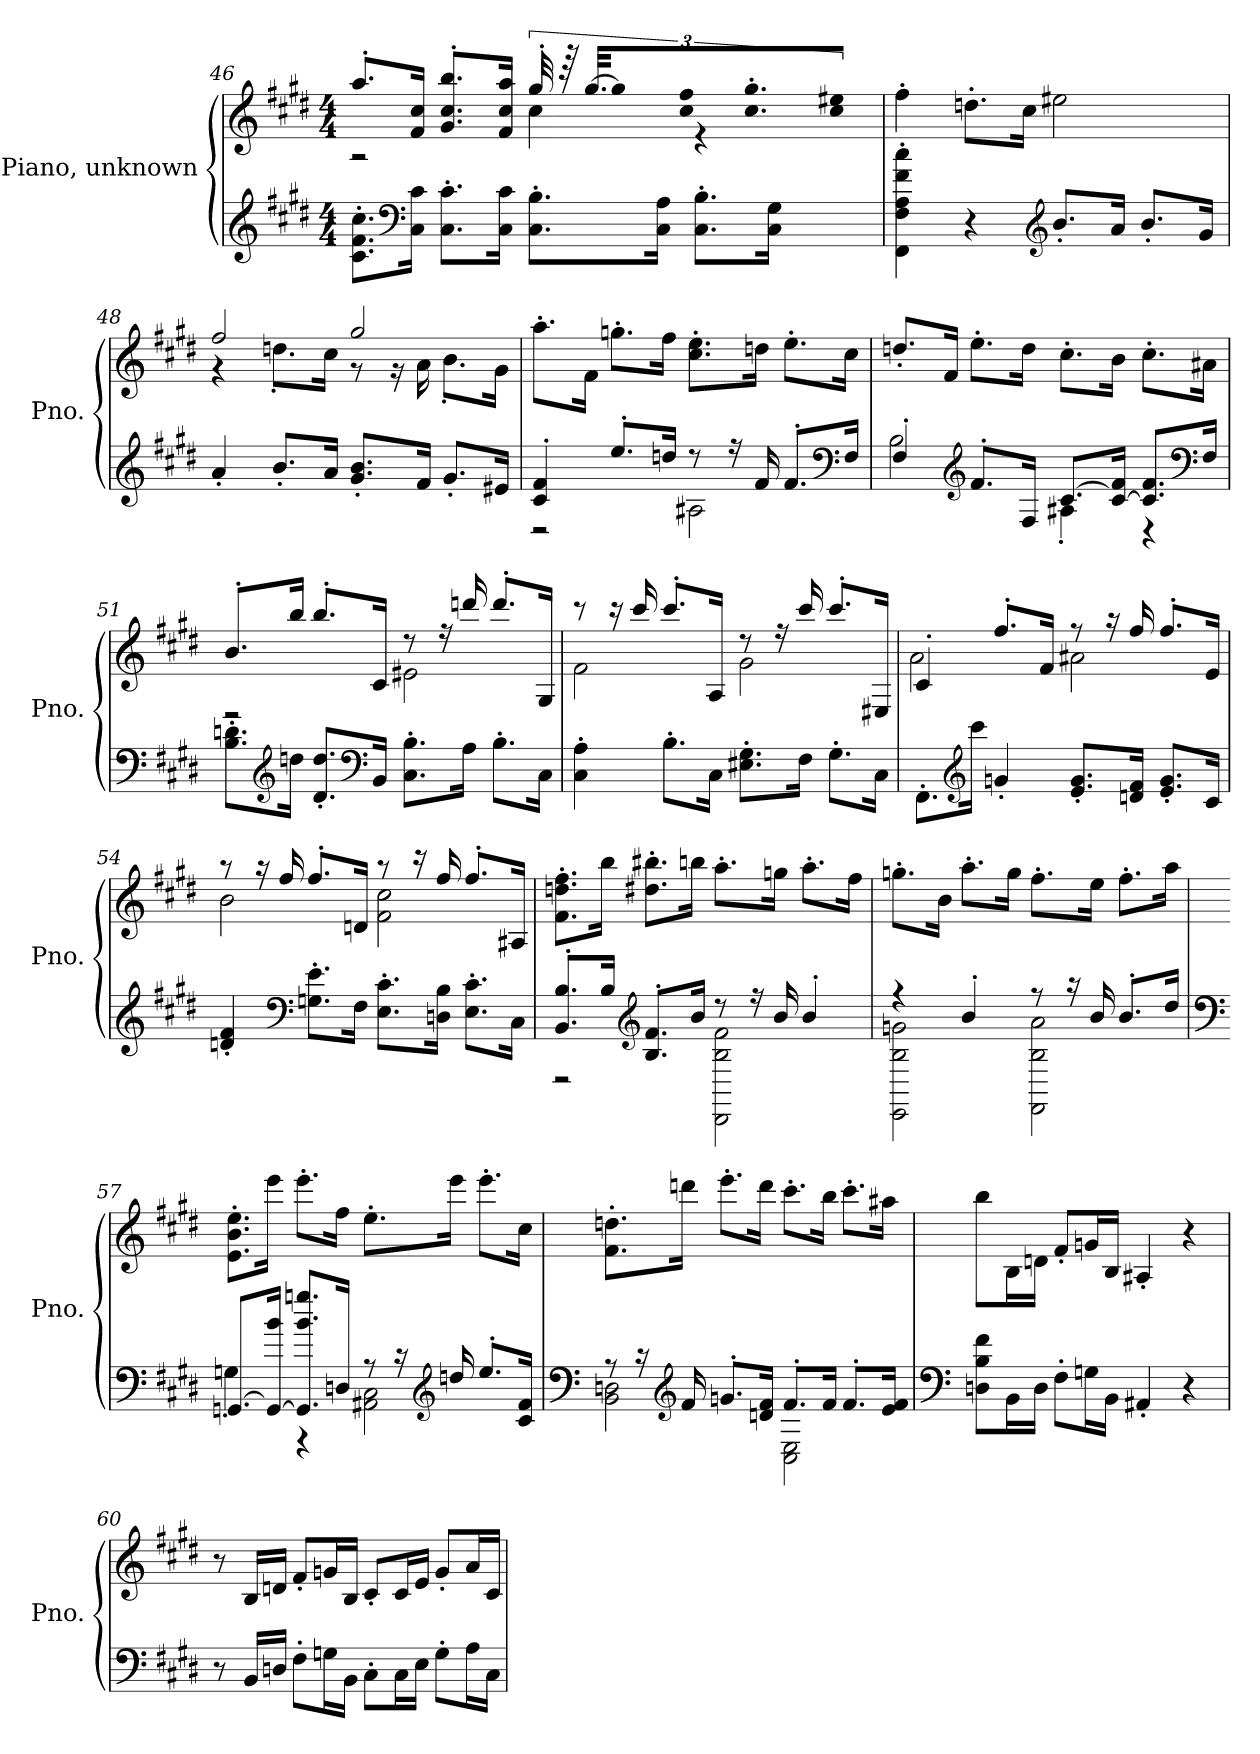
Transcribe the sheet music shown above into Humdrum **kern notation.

**kern	**kern
*part1	*part1
*staff2	*staff1
*I"Piano, unknown	*
*I'Pno.	*
*clefG2	*clefG2
*k[f#c#g#d#]	*k[f#c#g#d#]
*M4/4	*M4/4
=46	=46
*	*^
8.c#\' 8.f#\' 8.cc#\'L	8.aa'/L	2r
*clefF4	*	*
16C#\ 16c#\Jk	16f#/ 16cc#/Jk	.
8.C#\' 8.c#\'L	8.g#/' 8.cc#/' 8.bb/'L	.
16C#\ 16c#\Jk	16f#/ 16cc#/ 16aa/Jk	.
8.C#\' 8.B\'L	48gg#'/	4cc#\
.	96r	.
.	[48.gg#/KKL	.
.	8gg#/]	.
16C#\ 16A\Jk	16cc#/ 16ff#/K	.
8.C#\' 8.B\'L	8.cc#/' 8.gg#/'	4r
16C#\ 16G#\Jk	16cc#/ 16ee#X/Jk	.
*	*v	*v
!!LO:LB:g=z
=47	=47
4FF#\' 4F#\' 4A\' 4f#\' 4cc#\'	4ff#'\
4r	8.ddn'\L
.	16cc#\Jk
*clefG2	*
8.b'/L	2ee#X\
16a/Jk	.
8.b'/L	.
16g#/Jk	.
=48	=48
*	*^
4a'/	2ff#/	4r
8.b'/L	.	8.ddn'\L
16a/Jk	.	16cc#\Jk
8.g#/' 8.b/'L	2gg#/	8r
.	.	16r
16f#/Jk	.	16a\
8.g#'/L	.	8.b'\L
16e#X/Jk	.	16g#\Jk
*	*v	*v
=49	=49
*^	*
4c#/' 4f#/'	2r	8.aa'\L
.	.	16f#\Jk
8.ee'/L	.	8.ggn'\L
16ddn/Jk	.	16ff#\Jk
8r	2A#X\	8.cc#\' 8.ee\'L
16r	.	.
16f#/	.	16ddn\Jk
8.f#'/L	.	8.ee'\L
*clefF4	*	*
16F#/Jk	.	16cc#\Jk
!!LO:PB:g=z
=50	=50	=50
4F#'/	2B\	8.ddn'/L
.	.	16f#/Jk
*clefG2	*	*
8.f#'/L	.	8.ee'\L
16F#/Jk	.	16dd\Jk
[8.c#/L	4A#X'\	8.cc#'\L
16c#/_ 16f#/Jk	.	16b\Jk
8.c#/] 8.f#/L	4r	8.cc#'\L
*clefF4	*	*
16F#/Jk	.	16a#X\Jk
*v	*v	*
=51	=51
*	*^
8.B\' 8.dn\'L	8.b'/L	2r
*clefG2	*	*
16ddn\Jk	16bb/Jk	.
8.d/' 8.dd/'L	8.bb'/L	.
*clefF4	*	*
16BB/Jk	16c#/Jk	.
8.C#\' 8.B\'L	8r	2e#X\
.	16r	.
16A\Jk	16dddn/	.
8.B'\L	8.ddd'/L	.
16C#\Jk	16G#/Jk	.
!!LO:LB:g=z	!!
=52	=52	=52
4C#\' 4A\'	8r	2f#\
.	16r	.
.	16ccc#/	.
8.B'\L	8.ccc#'/L	.
16C#\Jk	16A/Jk	.
8.E#X\' 8.G#\'L	8r	2g#\
.	16r	.
16F#\Jk	16ccc#/	.
8.G#'\L	8.ccc#'/L	.
16C#\Jk	16E#X/Jk	.
=53	=53	=53
8.FF#'\L	4c#'/	2a\
*clefG2	*	*
16ccc#\Jk	.	.
4gn'/	8.ff#'/L	.
.	16f#/Jk	.
8.e/' 8.g/'L	8r	2a#X\
.	16r	.
16dn/ 16f#/Jk	16ff#/	.
8.e/' 8.g/'L	8.ff#'/L	.
16c#/Jk	16e/Jk	.
!!LO:LB:g=z	!!
=54	=54	=54
4dn/' 4f#/'	8r	2b\
.	16r	.
.	16ff#/	.
*clefF4	*	*
8.Gn\' 8.e\'L	8.ff#'/L	.
16F#\Jk	16dn/Jk	.
8.E\' 8.c#\'L	8r	2f#\ 2cc#\
.	16r	.
16Dn\ 16B\Jk	16ff#/	.
8.E\' 8.c#\'L	8.ff#'/L	.
16C#\Jk	16A#X/Jk	.
*	*v	*v
=55	=55
*^	*
8.BB/' 8.B/'L	2r	8.f#\' 8.ddn\' 8.ff#\'L
16B/Jk	.	16bb\Jk
*clefG2	*	*
8.B/' 8.f#/'L	.	8.dd#X\' 8.bb#X\'L
16b/Jk	.	16bbn\Jk
8r	2DD#\ 2B\ 2f#\	8.aa'\L
16r	.	.
16b/	.	16ggn\Jk
4b'/	.	8.aa'\L
.	.	16ff#\Jk
=56	=56	=56
4r	2EE\ 2B\ 2gn\	8.ggn'\L
.	.	16b\Jk
4b'/	.	8.aa'\L
.	.	16gg\Jk
8r	2FF#\ 2B\ 2a\	8.ff#'\L
16r	.	.
16b/	.	16ee\Jk
8.b'/L	.	8.ff#'\L
16dd#/Jk	.	16aa\Jk
!!LO:LB:g=z
=57	=57	=57
*clefF4	*	*
[8.GGn/L	4Gn'\	8.e\' 8.b\' 8.ee\'L
16GG/_ 16b/Jk	.	16eee\Jk
8.GG/] 8.b/ 8.ggn/L	4r	8.eee'\L
16Dn/Jk	.	16ff#\Jk
8r	2AA#X\ 2C#\	8.ee'\L
16r	.	.
*clefG2	*	*
16ddn/	.	16eee\Jk
8.ee'/L	.	8.eee'\L
16c#/ 16f#/Jk	.	16cc#\Jk
=58	=58	=58
*clefF4	*	*
8r	2BB\ 2Dn\	8.f#\' 8.ddn\'L
16r	.	.
*clefG2	*	*
16f#/	.	16dddn\Jk
8.gn'/L	.	8.eee'\L
16dn/ 16f#/Jk	.	16ddd\Jk
8.f#'/L	2C#\ 2E\	8.ccc#'\L
16f#/Jk	.	16bb\Jk
8.f#'/L	.	8.ccc#'\L
16e/ 16f#/Jk	.	16aa#X\Jk
*v	*v	*
!!LO:LB:g=z
=59	=59
*clefF4	*
8Dn\ 8B\ 8f#\L	8bb\L
16BB\L	16B\L
16D\JJ	16dn\JJ
8F#'\L	8f#'/L
16Gn\L	16gn/L
16BB\JJ	16B/JJ
4AA#X'/	4A#X'/
4r	4r
=60	=60
8r	8r
16BB/LL	16B/LL
16Dn/JJ	16dn/JJ
8F#'\L	8f#'/L
16Gn\L	16gn/L
16BB\JJ	16B/JJ
8C#'\L	8c#'/L
16C#\L	16c#/L
16E\JJ	16e/JJ
8G'\L	8g'/L
16A\L	16a/L
16C#\JJ	16c#/JJ
=	=
*-	*-
